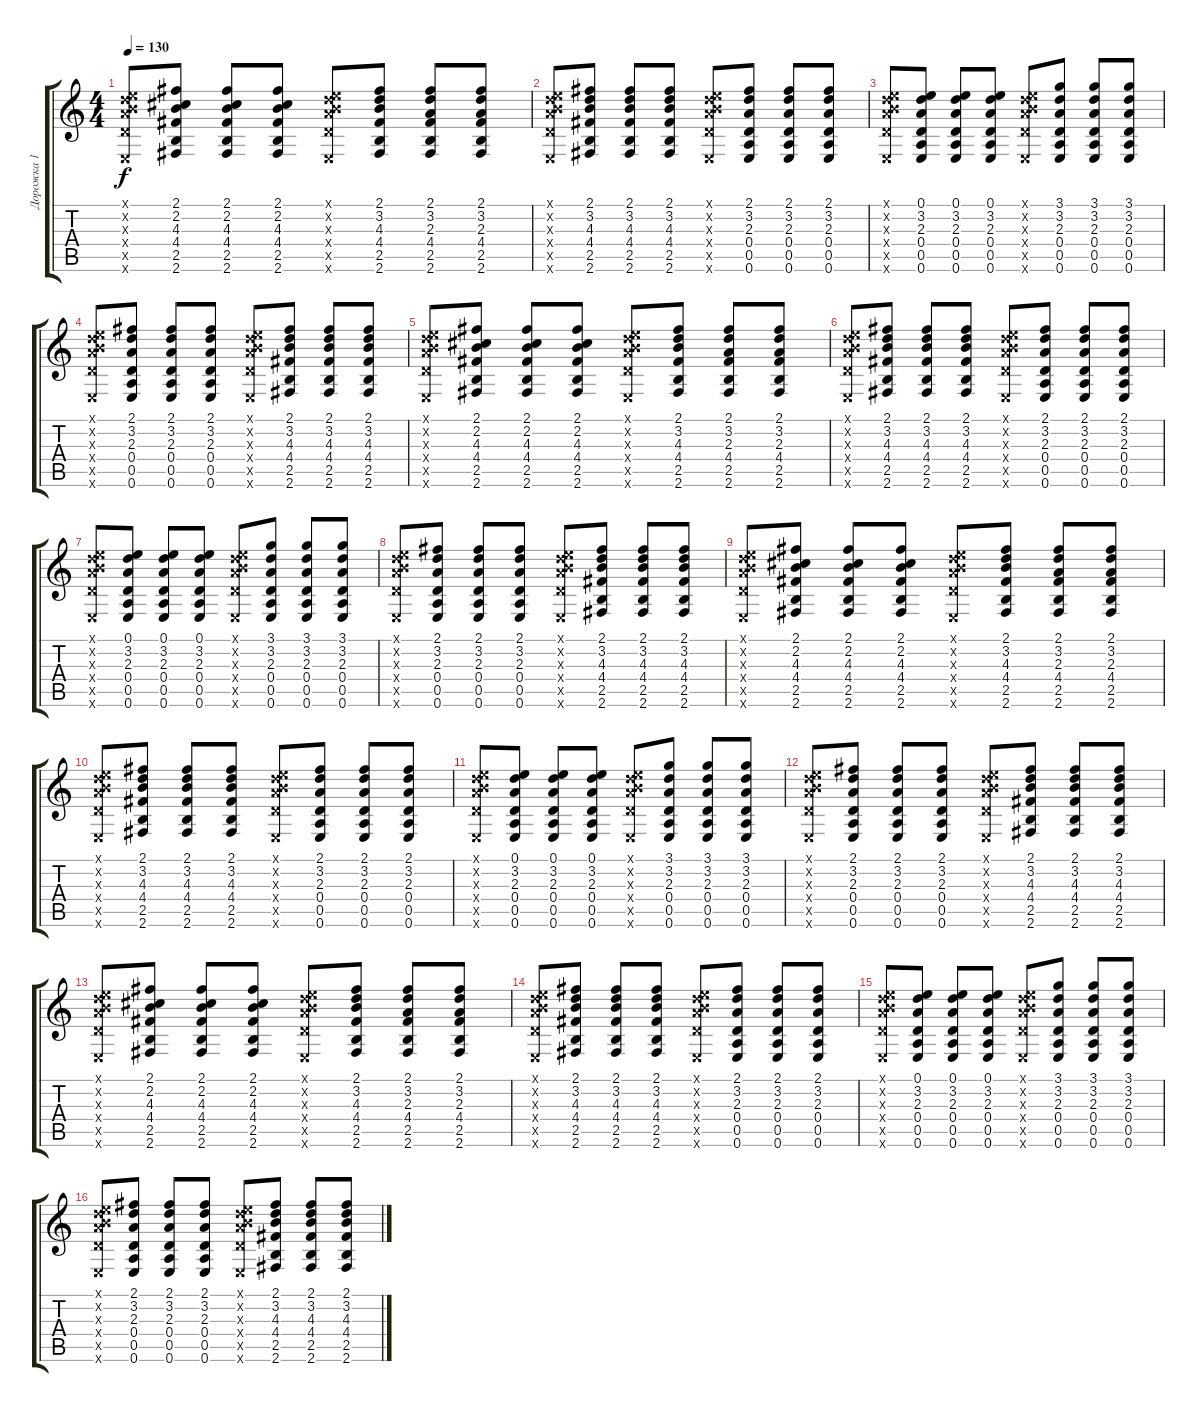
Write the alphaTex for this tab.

\track ("Дорожка 1" "Дорожка 1") {instrument electricguitarmuted}
\staff {score tabs}
\tuning (E4 B3 G3 D3 A2 E2) {hide}
\ts (4 4)
\tempo 130
\clef g2
\ks c
(0.1{x} 0.2{x} 7.3{x} 7.4{x} 5.5{x} 0.6{x}).8{dy f} (2.1 2.2 4.3 4.4 2.5 2.6).8 (2.1 2.2 4.3 4.4 2.5 2.6).8 (2.1 2.2 4.3 4.4 2.5 2.6).8 (0.1{x} 0.2{x} 7.3{x} 7.4{x} 5.5{x} 0.6{x}).8 (2.1 3.2 4.3 4.4 2.5 2.6).8 (2.1 3.2 2.3 4.4 2.5 2.6).8 (2.1 3.2 2.3 4.4 2.5 2.6).8 |
(0.1{x} 0.2{x} 7.3{x} 7.4{x} 5.5{x} 0.6{x}).8 (2.1 3.2 4.3 4.4 2.5 2.6).8 (2.1 3.2 4.3 4.4 2.5 2.6).8 (2.1 3.2 4.3 4.4 2.5 2.6).8 (0.1{x} 0.2{x} 7.3{x} 7.4{x} 5.5{x} 0.6{x}).8 (2.1 3.2 2.3 0.4 0.5 0.6).8 (2.1 3.2 2.3 0.4 0.5 0.6).8 (2.1 3.2 2.3 0.4 0.5 0.6).8 |
(0.1{x} 0.2{x} 7.3{x} 7.4{x} 5.5{x} 0.6{x}).8 (0.1 3.2 2.3 0.4 0.5 0.6).8 (0.1 3.2 2.3 0.4 0.5 0.6).8 (0.1 3.2 2.3 0.4 0.5 0.6).8 (0.1{x} 0.2{x} 7.3{x} 7.4{x} 5.5{x} 0.6{x}).8 (3.1 3.2 2.3 0.4 0.5 0.6).8 (3.1 3.2 2.3 0.4 0.5 0.6).8 (3.1 3.2 2.3 0.4 0.5 0.6).8 |
(0.1{x} 0.2{x} 7.3{x} 7.4{x} 5.5{x} 0.6{x}).8 (2.1 3.2 2.3 0.4 0.5 0.6).8 (2.1 3.2 2.3 0.4 0.5 0.6).8 (2.1 3.2 2.3 0.4 0.5 0.6).8 (0.1{x} 0.2{x} 7.3{x} 7.4{x} 5.5{x} 0.6{x}).8 (2.1 3.2 4.3 4.4 2.5 2.6).8 (2.1 3.2 4.3 4.4 2.5 2.6).8 (2.1 3.2 4.3 4.4 2.5 2.6).8 |
(0.1{x} 0.2{x} 7.3{x} 7.4{x} 5.5{x} 0.6{x}).8 (2.1 2.2 4.3 4.4 2.5 2.6).8 (2.1 2.2 4.3 4.4 2.5 2.6).8 (2.1 2.2 4.3 4.4 2.5 2.6).8 (0.1{x} 0.2{x} 7.3{x} 7.4{x} 5.5{x} 0.6{x}).8 (2.1 3.2 4.3 4.4 2.5 2.6).8 (2.1 3.2 2.3 4.4 2.5 2.6).8 (2.1 3.2 2.3 4.4 2.5 2.6).8 |
(0.1{x} 0.2{x} 7.3{x} 7.4{x} 5.5{x} 0.6{x}).8 (2.1 3.2 4.3 4.4 2.5 2.6).8 (2.1 3.2 4.3 4.4 2.5 2.6).8 (2.1 3.2 4.3 4.4 2.5 2.6).8 (0.1{x} 0.2{x} 7.3{x} 7.4{x} 5.5{x} 0.6{x}).8 (2.1 3.2 2.3 0.4 0.5 0.6).8 (2.1 3.2 2.3 0.4 0.5 0.6).8 (2.1 3.2 2.3 0.4 0.5 0.6).8 |
(0.1{x} 0.2{x} 7.3{x} 7.4{x} 5.5{x} 0.6{x}).8 (0.1 3.2 2.3 0.4 0.5 0.6).8 (0.1 3.2 2.3 0.4 0.5 0.6).8 (0.1 3.2 2.3 0.4 0.5 0.6).8 (0.1{x} 0.2{x} 7.3{x} 7.4{x} 5.5{x} 0.6{x}).8 (3.1 3.2 2.3 0.4 0.5 0.6).8 (3.1 3.2 2.3 0.4 0.5 0.6).8 (3.1 3.2 2.3 0.4 0.5 0.6).8 |
(0.1{x} 0.2{x} 7.3{x} 7.4{x} 5.5{x} 0.6{x}).8 (2.1 3.2 2.3 0.4 0.5 0.6).8 (2.1 3.2 2.3 0.4 0.5 0.6).8 (2.1 3.2 2.3 0.4 0.5 0.6).8 (0.1{x} 0.2{x} 7.3{x} 7.4{x} 5.5{x} 0.6{x}).8 (2.1 3.2 4.3 4.4 2.5 2.6).8 (2.1 3.2 4.3 4.4 2.5 2.6).8 (2.1 3.2 4.3 4.4 2.5 2.6).8 |
(0.1{x} 0.2{x} 7.3{x} 7.4{x} 5.5{x} 0.6{x}).8 (2.1 2.2 4.3 4.4 2.5 2.6).8 (2.1 2.2 4.3 4.4 2.5 2.6).8 (2.1 2.2 4.3 4.4 2.5 2.6).8 (0.1{x} 0.2{x} 7.3{x} 7.4{x} 5.5{x} 0.6{x}).8 (2.1 3.2 4.3 4.4 2.5 2.6).8 (2.1 3.2 2.3 4.4 2.5 2.6).8 (2.1 3.2 2.3 4.4 2.5 2.6).8 |
(0.1{x} 0.2{x} 7.3{x} 7.4{x} 5.5{x} 0.6{x}).8 (2.1 3.2 4.3 4.4 2.5 2.6).8 (2.1 3.2 4.3 4.4 2.5 2.6).8 (2.1 3.2 4.3 4.4 2.5 2.6).8 (0.1{x} 0.2{x} 7.3{x} 7.4{x} 5.5{x} 0.6{x}).8 (2.1 3.2 2.3 0.4 0.5 0.6).8 (2.1 3.2 2.3 0.4 0.5 0.6).8 (2.1 3.2 2.3 0.4 0.5 0.6).8 |
(0.1{x} 0.2{x} 7.3{x} 7.4{x} 5.5{x} 0.6{x}).8 (0.1 3.2 2.3 0.4 0.5 0.6).8 (0.1 3.2 2.3 0.4 0.5 0.6).8 (0.1 3.2 2.3 0.4 0.5 0.6).8 (0.1{x} 0.2{x} 7.3{x} 7.4{x} 5.5{x} 0.6{x}).8 (3.1 3.2 2.3 0.4 0.5 0.6).8 (3.1 3.2 2.3 0.4 0.5 0.6).8 (3.1 3.2 2.3 0.4 0.5 0.6).8 |
(0.1{x} 0.2{x} 7.3{x} 7.4{x} 5.5{x} 0.6{x}).8 (2.1 3.2 2.3 0.4 0.5 0.6).8 (2.1 3.2 2.3 0.4 0.5 0.6).8 (2.1 3.2 2.3 0.4 0.5 0.6).8 (0.1{x} 0.2{x} 7.3{x} 7.4{x} 5.5{x} 0.6{x}).8 (2.1 3.2 4.3 4.4 2.5 2.6).8 (2.1 3.2 4.3 4.4 2.5 2.6).8 (2.1 3.2 4.3 4.4 2.5 2.6).8 |
(0.1{x} 0.2{x} 7.3{x} 7.4{x} 5.5{x} 0.6{x}).8 (2.1 2.2 4.3 4.4 2.5 2.6).8 (2.1 2.2 4.3 4.4 2.5 2.6).8 (2.1 2.2 4.3 4.4 2.5 2.6).8 (0.1{x} 0.2{x} 7.3{x} 7.4{x} 5.5{x} 0.6{x}).8 (2.1 3.2 4.3 4.4 2.5 2.6).8 (2.1 3.2 2.3 4.4 2.5 2.6).8 (2.1 3.2 2.3 4.4 2.5 2.6).8 |
(0.1{x} 0.2{x} 7.3{x} 7.4{x} 5.5{x} 0.6{x}).8 (2.1 3.2 4.3 4.4 2.5 2.6).8 (2.1 3.2 4.3 4.4 2.5 2.6).8 (2.1 3.2 4.3 4.4 2.5 2.6).8 (0.1{x} 0.2{x} 7.3{x} 7.4{x} 5.5{x} 0.6{x}).8 (2.1 3.2 2.3 0.4 0.5 0.6).8 (2.1 3.2 2.3 0.4 0.5 0.6).8 (2.1 3.2 2.3 0.4 0.5 0.6).8 |
(0.1{x} 0.2{x} 7.3{x} 7.4{x} 5.5{x} 0.6{x}).8 (0.1 3.2 2.3 0.4 0.5 0.6).8 (0.1 3.2 2.3 0.4 0.5 0.6).8 (0.1 3.2 2.3 0.4 0.5 0.6).8 (0.1{x} 0.2{x} 7.3{x} 7.4{x} 5.5{x} 0.6{x}).8 (3.1 3.2 2.3 0.4 0.5 0.6).8 (3.1 3.2 2.3 0.4 0.5 0.6).8 (3.1 3.2 2.3 0.4 0.5 0.6).8 |
(0.1{x} 0.2{x} 7.3{x} 7.4{x} 5.5{x} 0.6{x}).8 (2.1 3.2 2.3 0.4 0.5 0.6).8 (2.1 3.2 2.3 0.4 0.5 0.6).8 (2.1 3.2 2.3 0.4 0.5 0.6).8 (0.1{x} 0.2{x} 7.3{x} 7.4{x} 5.5{x} 0.6{x}).8 (2.1 3.2 4.3 4.4 2.5 2.6).8 (2.1 3.2 4.3 4.4 2.5 2.6).8 (2.1 3.2 4.3 4.4 2.5 2.6).8
